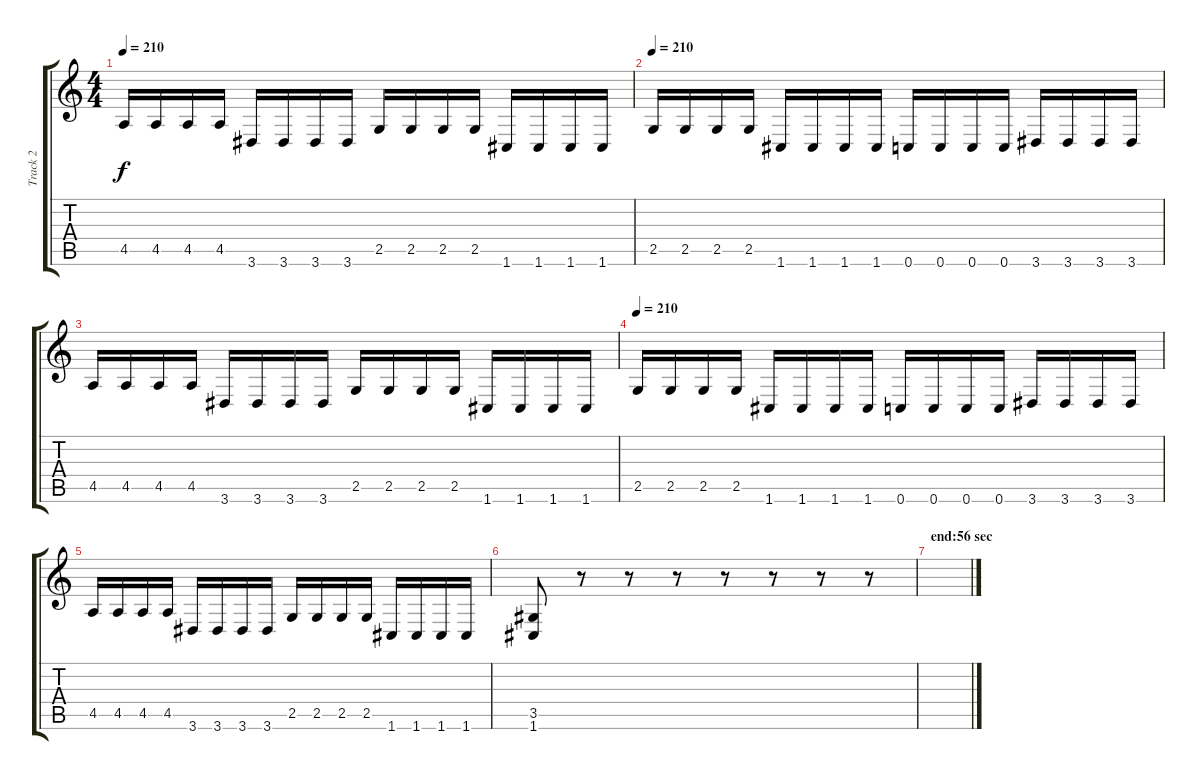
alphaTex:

\track ("Track 2" "Track 2") {instrument overdrivenguitar}
\staff {score tabs}
\tuning (C4 G3 Eb3 Bb2 F2 C2) {hide}
\ts (4 4)
\tempo 210
\clef g2
\ks c
4.5.16{dy f} 4.5.16 4.5.16 4.5.16 3.6.16 3.6.16 3.6.16 3.6.16 2.5.16 2.5.16 2.5.16 2.5.16 1.6.16 1.6.16 1.6.16 1.6.16 |
\tempo 210
2.5.16 2.5.16 2.5.16 2.5.16 1.6.16 1.6.16 1.6.16 1.6.16 0.6.16 0.6.16 0.6.16 0.6.16 3.6.16 3.6.16 3.6.16 3.6.16 |
4.5.16 4.5.16 4.5.16 4.5.16 3.6.16 3.6.16 3.6.16 3.6.16 2.5.16 2.5.16 2.5.16 2.5.16 1.6.16 1.6.16 1.6.16 1.6.16 |
\tempo 210
2.5.16 2.5.16 2.5.16 2.5.16 1.6.16 1.6.16 1.6.16 1.6.16 0.6.16 0.6.16 0.6.16 0.6.16 3.6.16 3.6.16 3.6.16 3.6.16 |
4.5.16 4.5.16 4.5.16 4.5.16 3.6.16 3.6.16 3.6.16 3.6.16 2.5.16 2.5.16 2.5.16 2.5.16 1.6.16 1.6.16 1.6.16 1.6.16 |
(3.5 1.6).8 r.8 r.8 r.8 r.8 r.8 r.8 r.8 |
\section ("" "end:56 sec")
